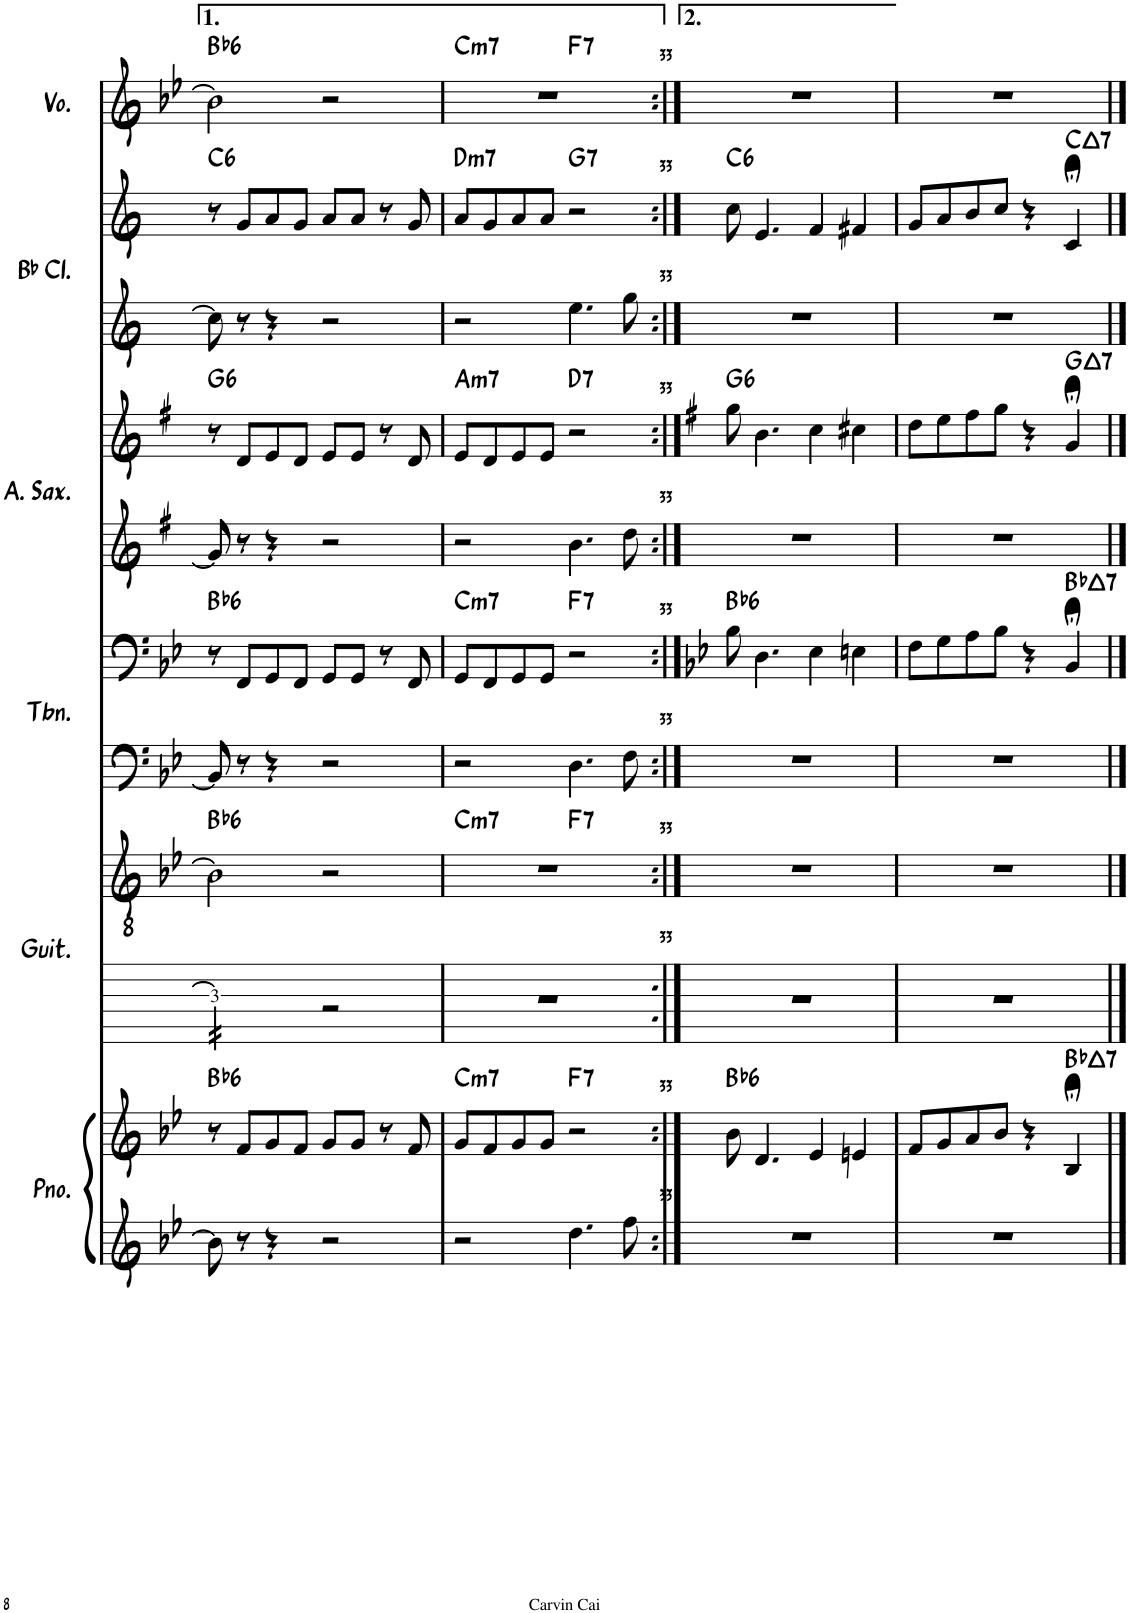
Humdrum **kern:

**kern	**kern	**harte	**kern	**kern	**harte	**kern	**kern	**harte	**kern	**kern	**harte	**kern	**kern	**harte	**kern	**harte
*part6	*part6	*part6	*part5	*part5	*part5	*part4	*part4	*part4	*part3	*part3	*part3	*part2	*part2	*part2	*part1	*part1
*staff11	*staff10	*	*staff9	*staff8	*	*staff7	*staff6	*	*staff5	*staff4	*	*staff3	*staff2	*	*staff1	*
*I"钢琴	*	*	*I"原音吉他	*	*	*I"长号	*	*	*I"中音萨克斯	*	*	*I"降B调单簧管	*	*	*I"人声	*
!!LO:PB:g=z
*clefG2	*clefG2	*	*	*clefGv2	*	*clefF4	*clefF4	*	*clefG2	*clefG2	*	*clefG2	*clefG2	*	*clefG2	*
*	*	*	*	*	*	*	*	*	*Trd5c9	*Trd5c9	*	*Trd1c2	*Trd1c2	*	*	*
*k[b-e-]	*k[b-e-]	*	*k[b-e-]	*k[b-e-]	*	*k[b-e-]	*k[b-e-]	*	*k[f#]	*k[f#]	*	*k[]	*k[]	*	*k[b-e-]	*
*M4/4	*M4/4	*	*M4/4	*M4/4	*	*M4/4	*M4/4	*	*M4/4	*M4/4	*	*M4/4	*M4/4	*	*M4/4	*
=31	=31	=31	=31	=31	=31	=31	=31	=31	=31	=31	=31	=31	=31	=31	=31	=31
!	!	!LO:H:kt=6	!	!	!LO:H:kt=6	!	!	!LO:H:kt=6	!	!	!LO:H:kt=6	!	!	!LO:H:kt=6	!	!LO:H:kt=6
8b-\]	8r	Bb:maj6	2B-\]	2B-\]	Bb:maj6	8BB-/]	8r	Bb:maj6	8g/]	8r	G:maj6	8cc\]	8r	C:maj6	2b-\]	Bb:maj6
8r	8f/L	.	.	.	.	8r	8FF/L	.	8r	8d/L	.	8r	8g/L	.	.	.
4r	8g/	.	.	.	.	4r	8GG/	.	4r	8e/	.	4r	8a/	.	.	.
.	8f/J	.	.	.	.	.	8FF/J	.	.	8d/J	.	.	8g/J	.	.	.
2r	8g/L	.	2r	2r	.	2r	8GG/L	.	2r	8e/L	.	2r	8a/L	.	2r	.
.	8g/J	.	.	.	.	.	8GG/J	.	.	8e/J	.	.	8a/J	.	.	.
.	8r	.	.	.	.	.	8r	.	.	8r	.	.	8r	.	.	.
.	8f/	.	.	.	.	.	8FF/	.	.	8d/	.	.	8g/	.	.	.
=32	=32	=32	=32	=32	=32	=32	=32	=32	=32	=32	=32	=32	=32	=32	=32	=32
!	!	!LO:H:kt=m7	!	!	!LO:H:kt=m7	!	!	!LO:H:kt=m7	!	!	!LO:H:kt=m7	!	!	!LO:H:kt=m7	!	!LO:H:kt=m7
*	*	*	*	*^	*	*	*	*	*	*	*	*	*	*	*^	*
2r	8g/L	C:min7	1r	1r	2ryy	C:min7	2r	8GG/L	C:min7	2r	8e/L	A:min7	2r	8a/L	D:min7	1r	2ryy	C:min7
.	8f/	.	.	.	.	.	.	8FF/	.	.	8d/	.	.	8g/	.	.	.	.
.	8g/	.	.	.	.	.	.	8GG/	.	.	8e/	.	.	8a/	.	.	.	.
.	8g/J	.	.	.	.	.	.	8GG/J	.	.	8e/J	.	.	8a/J	.	.	.	.
!	!	!LO:H:kt=7	!	!	!	!LO:H:kt=7	!	!	!LO:H:kt=7	!	!	!LO:H:kt=7	!	!	!LO:H:kt=7	!	!	!LO:H:kt=7
4.dd\	2r	F:7	.	.	2ryy	F:7	4.D\	2r	F:7	4.b\	2r	D:7	4.ee\	2r	G:7	.	2ryy	F:7
8ff\	.	.	.	.	.	.	8F\	.	.	8dd\	.	.	8gg\	.	.	.	.	.
*	*	*	*	*v	*v	*	*	*	*	*	*	*	*	*	*	*v	*v	*
=33:|!	=33:|!	=33:|!	=33:|!	=33:|!	=33:|!	=33:|!	=33:|!	=33:|!	=33:|!	=33:|!	=33:|!	=33:|!	=33:|!	=33:|!	=33:|!	=33:|!
*	*	*	*	*	*	*	*k[b-e-]	*	*	*k[f#]	*	*	*	*	*	*
*	*	*	*	*^	*	*	*	*	*	*	*	*	*	*	*^	*
!	!	!LO:H:kt=6	!	!	!	!	!	!	!LO:H:kt=6	!	!	!LO:H:kt=6	!	!	!LO:H:kt=6	!	!	!
*	*	*	*	*v	*v	*	*	*	*	*	*	*	*	*	*	*v	*v	*
1r	8b-\	Bb:maj6	1r	1r	.	1r	8B-\	Bb:maj6	1r	8gg\	G:maj6	1r	8cc\	C:maj6	1r	.
.	4.d/	.	.	.	.	.	4.D\	.	.	4.b\	.	.	4.e/	.	.	.
.	4e-/	.	.	.	.	.	4E-\	.	.	4cc\	.	.	4f/	.	.	.
.	4en/	.	.	.	.	.	4En\	.	.	4cc#X\	.	.	4f#X/	.	.	.
=34	=34	=34	=34	=34	=34	=34	=34	=34	=34	=34	=34	=34	=34	=34	=34	=34
1r	8f/L	.	1r	1r	.	1r	8F\L	.	1r	8dd\L	.	1r	8g/L	.	1r	.
.	8g/	.	.	.	.	.	8G\	.	.	8ee\	.	.	8a/	.	.	.
.	8a/	.	.	.	.	.	8A\	.	.	8ff#\	.	.	8b/	.	.	.
.	8b-/J	.	.	.	.	.	8B-\J	.	.	8gg\J	.	.	8cc/J	.	.	.
.	4r	.	.	.	.	.	4r	.	.	4r	.	.	4r	.	.	.
!	!	!LO:H:kt=7	!	!	!	!	!	!LO:H:kt=7	!	!	!LO:H:kt=7	!	!	!LO:H:kt=7	!	!
.	4B-;</	Bb:maj7	.	.	.	.	4BB-;</	Bb:maj7	.	4g;</	G:maj7	.	4c;</	C:maj7	.	.
==	==	==	==	==	==	==	==	==	==	==	==	==	==	==	==	==
*-	*-	*-	*-	*-	*-	*-	*-	*-	*-	*-	*-	*-	*-	*-	*-	*-
